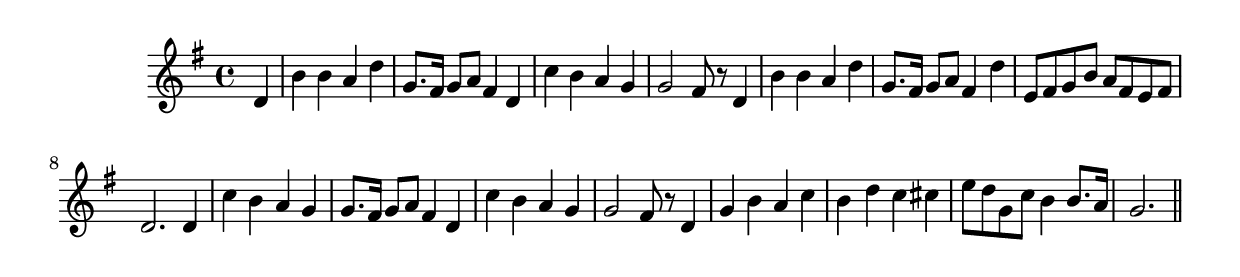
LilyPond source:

\version "2.19.49"
%{\header {
  title = "Adelphi School Song"
  composer = "anonymous"
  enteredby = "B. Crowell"
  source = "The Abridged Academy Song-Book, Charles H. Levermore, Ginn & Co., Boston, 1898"
}%}
\score{{\key g \major
\time 4/4
%{\tempo 4=130
%}\clef treble
\relative c' {
  \partial 4
  d4 |
  b'4 b a d | g,8. fis16 g8 a fis4 d | c' b a g |
  g2 fis8 r d4 | b' b a d | g,8. fis16 g8 a fis4 d' |  e,8 fis g b a fis e fis | 
  d2. d4 | c'4 b a g | g8. fis16 g8 a fis4 d | c' b a g |
  g2 fis8 r d4 | g4 b a c | b d c cis | e8 d g, c b4 b8. a16 | g2.
  \bar "||"
}

}}